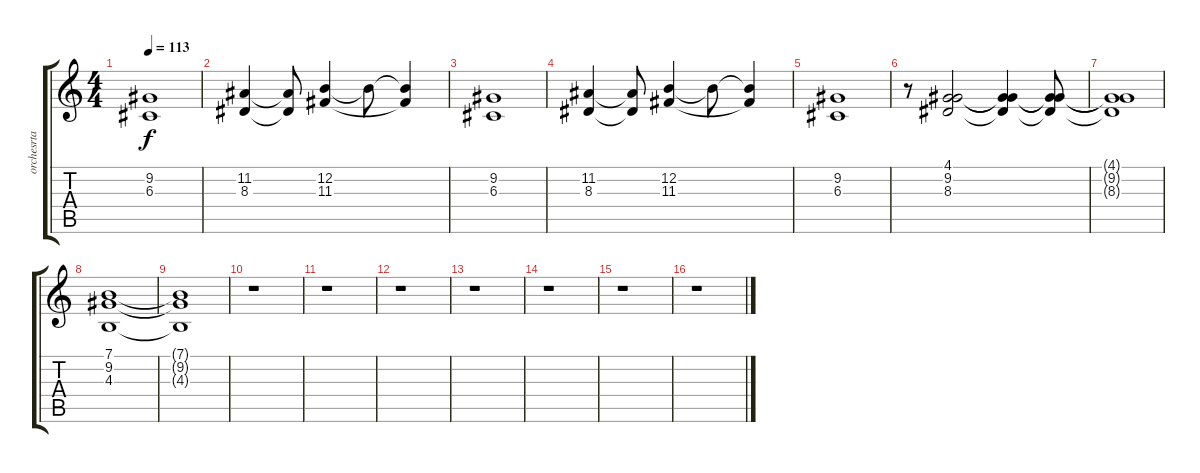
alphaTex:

\track ("orchesrta" "orchesrta") {instrument choiraahs}
\staff {score tabs}
\tuning (E4 B3 G3 D3 A2 E2) {hide}
\ts (4 4)
\tempo 113
\clef g2
\ks c
(9.2 6.3).1{dy f} |
(11.2 8.3).4 (11.2{t} 8.3{t}).8 (12.2 11.3).4 12.2{t}.8 (12.2{t} 11.3{t}).4 |
(9.2 6.3).1 |
(11.2 8.3).4 (11.2{t} 8.3{t}).8 (12.2 11.3).4 12.2{t}.8 (12.2{t} 11.3{t}).4 |
(9.2 6.3).1 |
r.8 (4.1 9.2 8.3).2 (4.1{t} 9.2{t} 8.3{t}).4 (4.1{t} 9.2{t} 8.3{t}).8 |
(4.1{t} 9.2{t} 8.3{t}).1 |
(7.1 9.2 4.3).1 |
(7.1{t} 9.2{t} 4.3{t}).1 |
r.1 |
r.1 |
r.1 |
r.1 |
r.1 |
r.1 |
r.1
